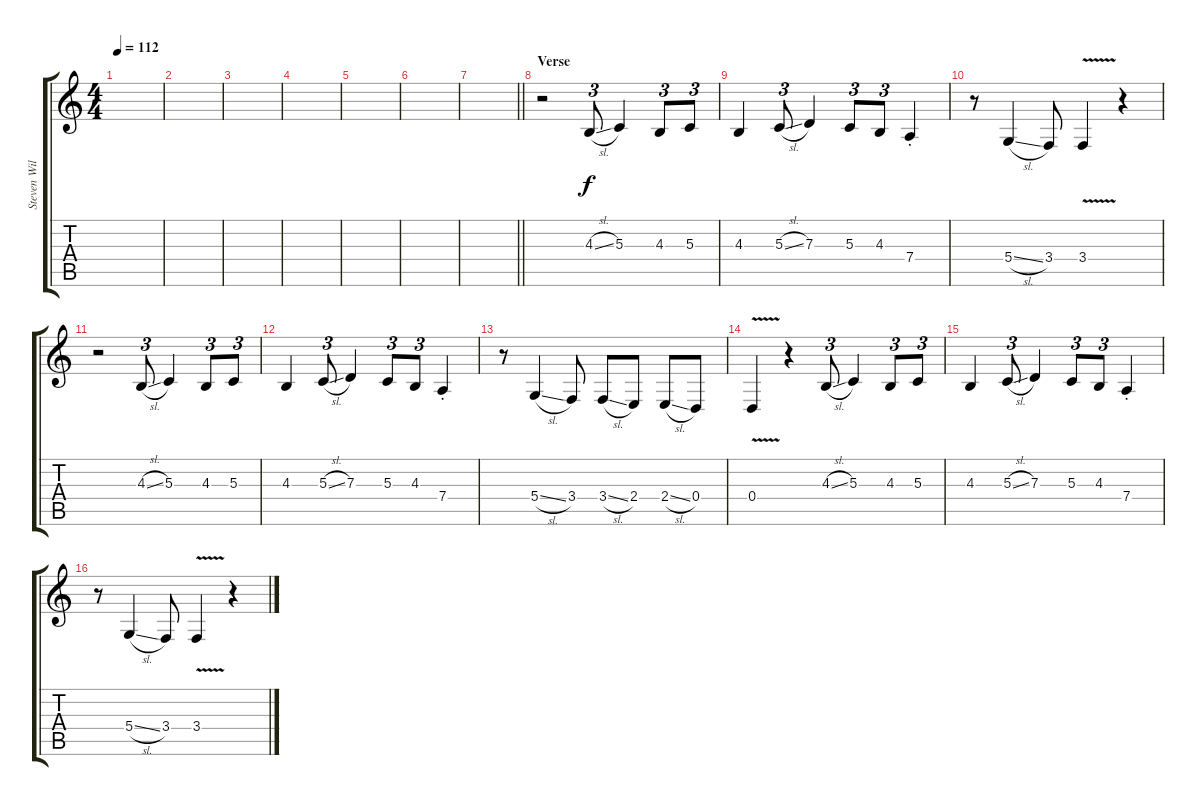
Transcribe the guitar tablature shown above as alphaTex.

\track ("Steven Wilson - Vocals" "Steven Wil") {instrument flute}
\staff {score tabs}
\tuning (E4 B3 G3 D3 A2 E2) {hide}
\ts (4 4)
\tempo 112
\clef g2
\ks c
|
|
|
|
|
|
\barLineRight lightlight
|
\section ("" "Verse")
r.2 4.3{sl}.8{tu (3 2)} 5.3.4 4.3.8{tu (3 2)} 5.3.8{tu (3 2)} |
4.3.4 5.3{sl}.8{tu (3 2)} 7.3.4 5.3.8{tu (3 2)} 4.3.8{tu (3 2)} 7.4{st}.4 |
r.8 5.4{sl}.4 3.4.8 3.4{v}.4 r.4 |
r.2 4.3{sl}.8{tu (3 2)} 5.3.4 4.3.8{tu (3 2)} 5.3.8{tu (3 2)} |
4.3.4 5.3{sl}.8{tu (3 2)} 7.3.4 5.3.8{tu (3 2)} 4.3.8{tu (3 2)} 7.4{st}.4 |
r.8 5.4{sl}.4 3.4.8 3.4{sl}.8 2.4.8 2.4{sl}.8 0.4.8 |
0.4{v}.4 r.4 4.3{sl}.8{tu (3 2)} 5.3.4 4.3.8{tu (3 2)} 5.3.8{tu (3 2)} |
4.3.4 5.3{sl}.8{tu (3 2)} 7.3.4 5.3.8{tu (3 2)} 4.3.8{tu (3 2)} 7.4{st}.4 |
r.8 5.4{sl}.4 3.4.8 3.4{v}.4 r.4
